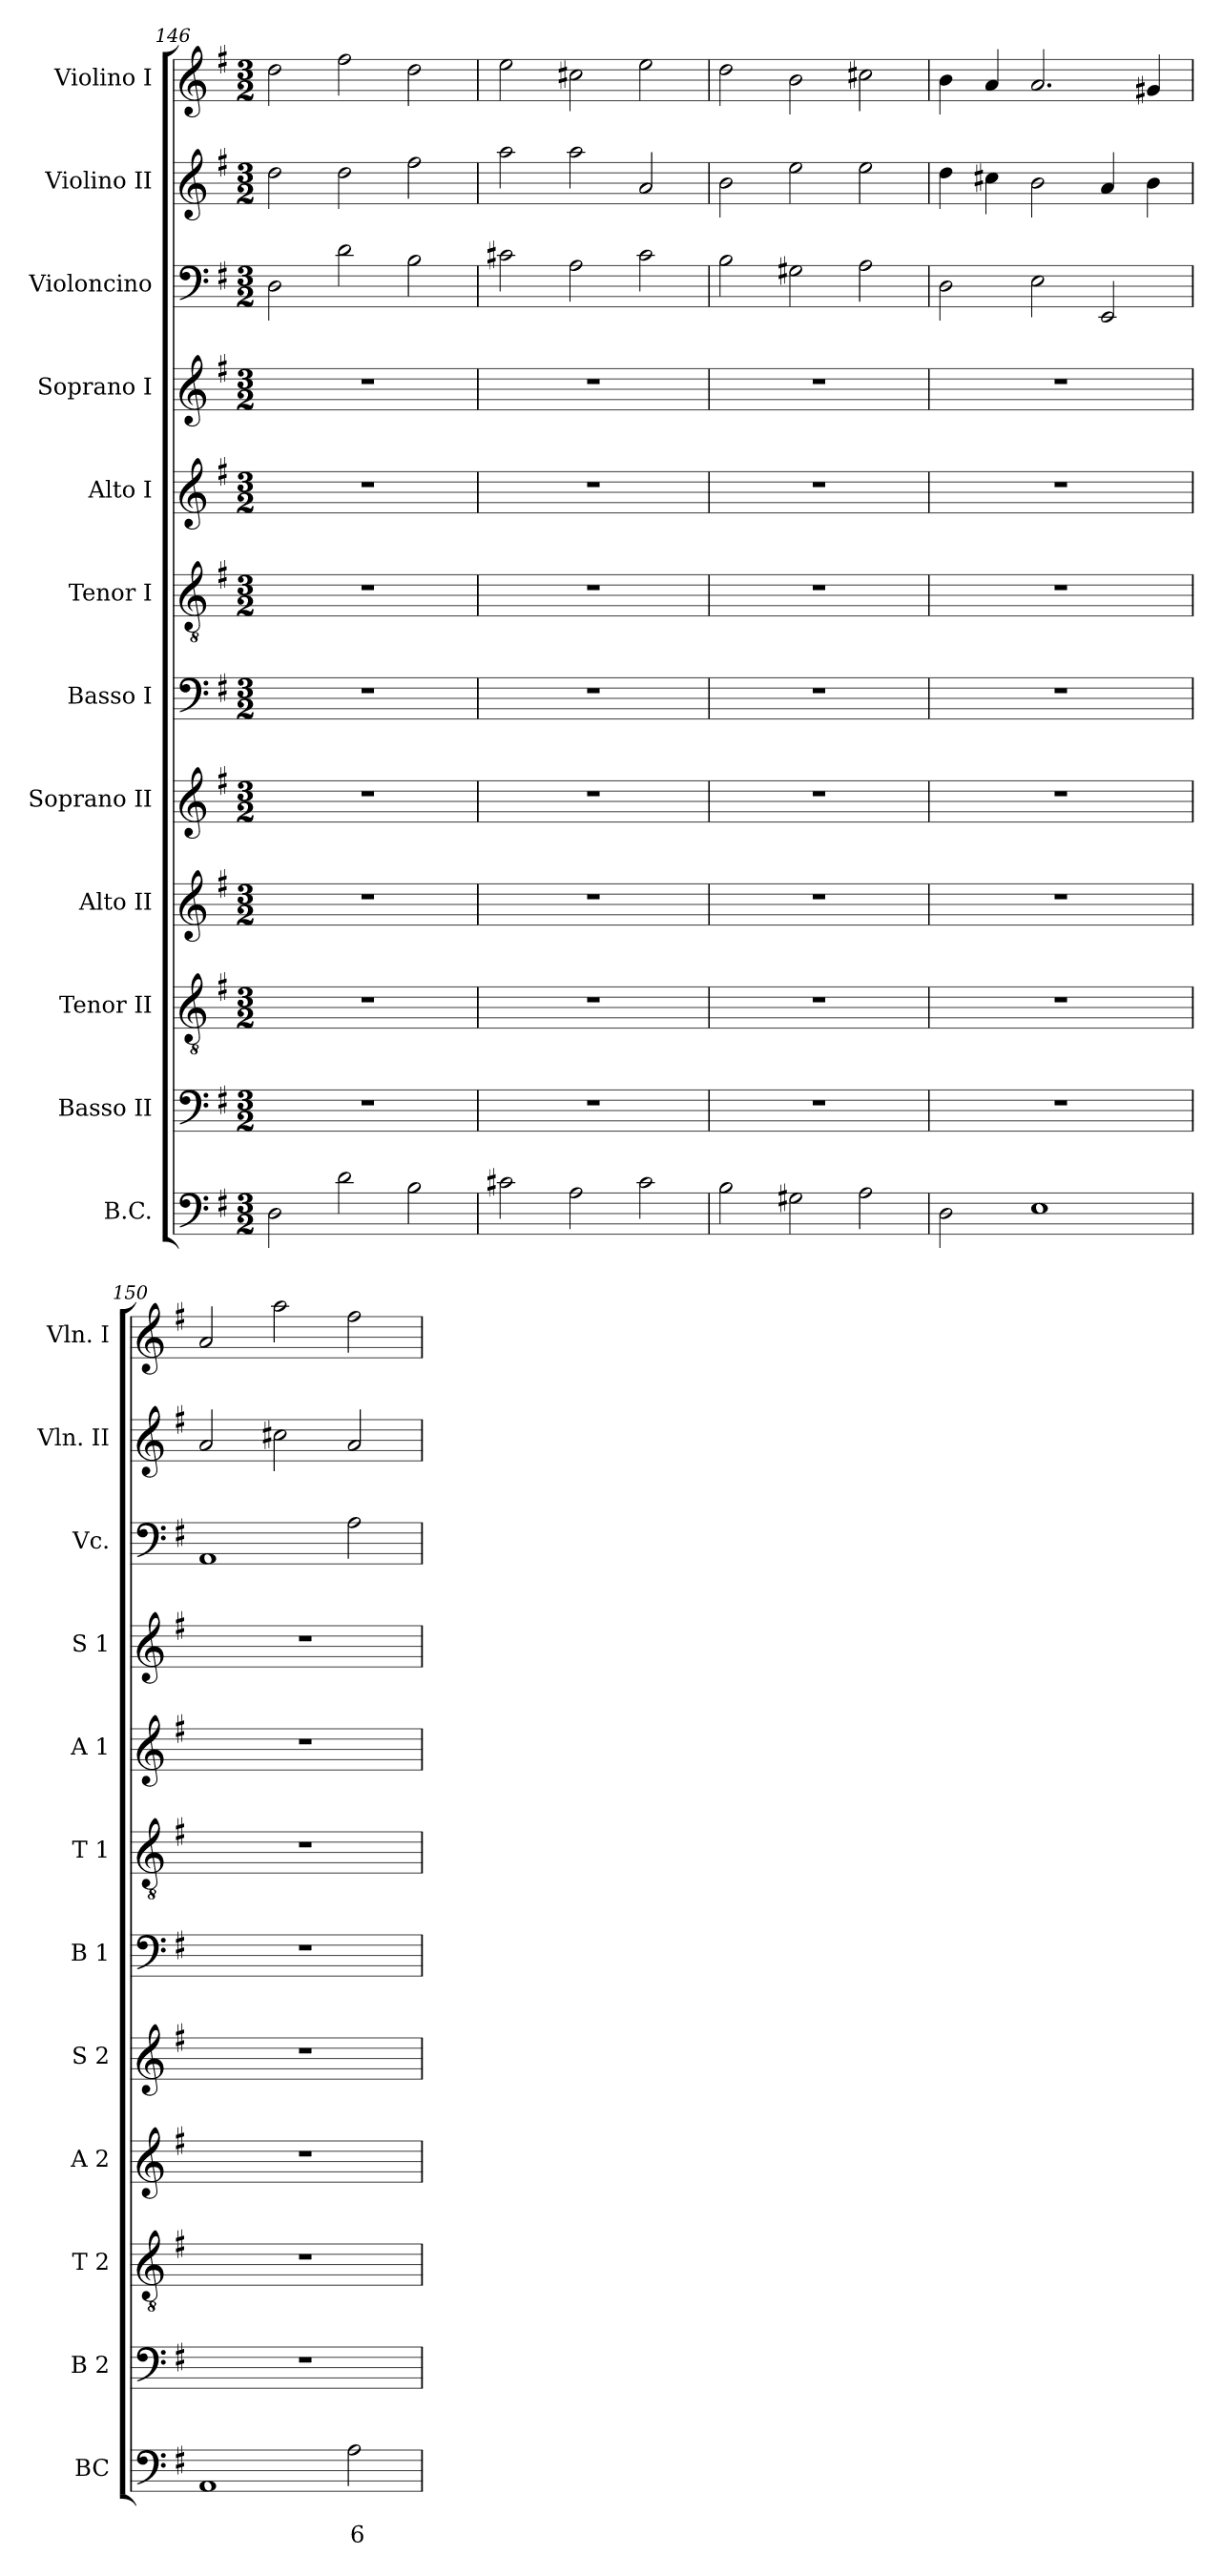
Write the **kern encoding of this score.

**kern	**text	**text	**kern	**kern	**kern	**kern	**kern	**kern	**kern	**kern	**kern	**kern	**kern
*part12	*part12	*part12	*part11	*part10	*part9	*part8	*part7	*part6	*part5	*part4	*part3	*part2	*part1
*staff12	*staff12	*staff12	*staff11	*staff10	*staff9	*staff8	*staff7	*staff6	*staff5	*staff4	*staff3	*staff2	*staff1
*I"B.C.	*	*	*I"Basso II	*I"Tenor II	*I"Alto II	*I"Soprano II	*I"Basso I	*I"Tenor I	*I"Alto I	*I"Soprano I	*I"Violoncino	*I"Violino II	*I"Violino I
*I'BC	*	*	*I'B 2	*I'T 2	*I'A 2	*I'S 2	*I'B 1	*I'T 1	*I'A 1	*I'S 1	*I'Vc.	*I'Vln. II	*I'Vln. I
*clefF4	*	*	*clefF4	*clefGv2	*clefG2	*clefG2	*clefF4	*clefGv2	*clefG2	*clefG2	*clefF4	*clefG2	*clefG2
*k[f#]	*	*	*k[f#]	*k[f#]	*k[f#]	*k[f#]	*k[f#]	*k[f#]	*k[f#]	*k[f#]	*k[f#]	*k[f#]	*k[f#]
*G:	*	*	*G:	*G:	*G:	*G:	*G:	*G:	*G:	*G:	*G:	*G:	*G:
*M3/2	*	*	*M3/2	*M3/2	*M3/2	*M3/2	*M3/2	*M3/2	*M3/2	*M3/2	*M3/2	*M3/2	*M3/2
=146	=146	=146	=146	=146	=146	=146	=146	=146	=146	=146	=146	=146	=146
2D\	.	.	1.r	1.r	1.r	1.r	1.r	1.r	1.r	1.r	2D\	2dd\	2dd\
2d\	.	.	.	.	.	.	.	.	.	.	2d\	2dd\	2ff#\
2B\	.	.	.	.	.	.	.	.	.	.	2B\	2ff#\	2dd\
=147	=147	=147	=147	=147	=147	=147	=147	=147	=147	=147	=147	=147	=147
2c#X\	.	.	1.r	1.r	1.r	1.r	1.r	1.r	1.r	1.r	2c#X\	2aa\	2ee\
2A\	.	.	.	.	.	.	.	.	.	.	2A\	2aa\	2cc#X\
2c#\	.	.	.	.	.	.	.	.	.	.	2c#\	2a/	2ee\
!!LO:PB:g=z
=148	=148	=148	=148	=148	=148	=148	=148	=148	=148	=148	=148	=148	=148
2B\	.	.	1.r	1.r	1.r	1.r	1.r	1.r	1.r	1.r	2B\	2b\	2dd\
2G#X\	.	.	.	.	.	.	.	.	.	.	2G#X\	2ee\	2b\
2A\	.	.	.	.	.	.	.	.	.	.	2A\	2ee\	2cc#X\
=149	=149	=149	=149	=149	=149	=149	=149	=149	=149	=149	=149	=149	=149
2D\	.	.	1.r	1.r	1.r	1.r	1.r	1.r	1.r	1.r	2D\	4dd\	4b\
.	.	.	.	.	.	.	.	.	.	.	.	4cc#X\	4a/
1E	.	.	.	.	.	.	.	.	.	.	2E\	2b\	2.a/
.	.	.	.	.	.	.	.	.	.	.	2EE/	4a/	.
.	.	.	.	.	.	.	.	.	.	.	.	4b\	4g#X/
=150	=150	=150	=150	=150	=150	=150	=150	=150	=150	=150	=150	=150	=150
1AA	.	.	1.r	1.r	1.r	1.r	1.r	1.r	1.r	1.r	1AA	2a/	2a/
.	.	.	.	.	.	.	.	.	.	.	.	2cc#X\	2aa\
!	!	!LO:LY:b	!	!	!	!	!	!	!	!	!	!	!
2A\	.	6	.	.	.	.	.	.	.	.	2A\	2a/	2ff#\
=	=	=	=	=	=	=	=	=	=	=	=	=	=
*-	*-	*-	*-	*-	*-	*-	*-	*-	*-	*-	*-	*-	*-
